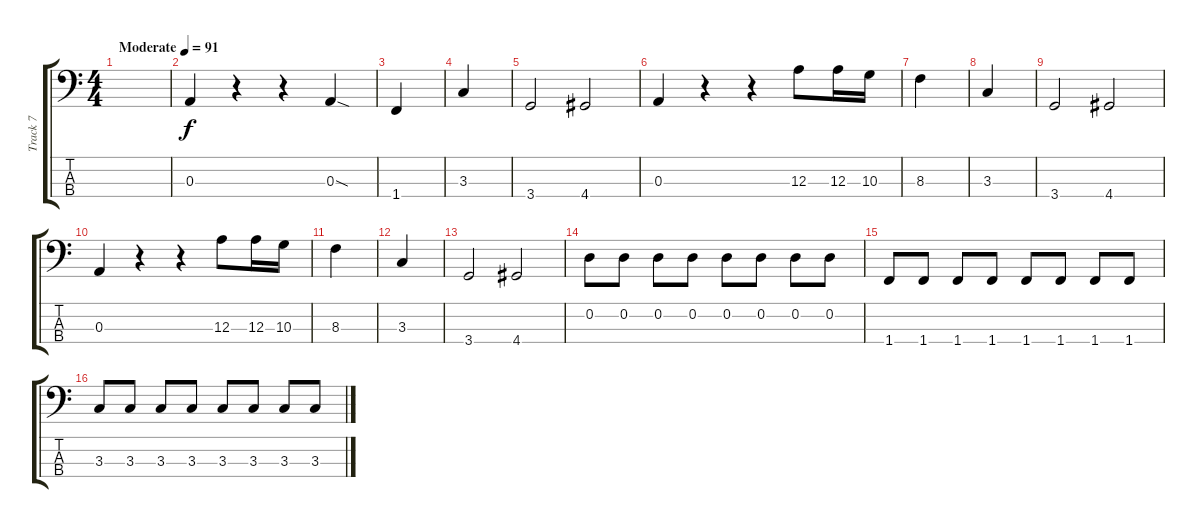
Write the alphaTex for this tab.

\track ("Track 7" "Track 7") {instrument electricbassfinger}
\staff {score tabs}
\tuning (G2 D2 A1 E1) {hide}
\ts (4 4)
\tempo (91 "Moderate")
\clef f4
\ks c
|
0.3.4 r.4 r.4 0.3{sod}.4 |
1.4.4 |
3.3.4 |
3.4.2 4.4.2 |
0.3.4 r.4 r.4 12.3.8 12.3.16 10.3.16 |
8.3.4 |
3.3.4 |
3.4.2 4.4.2 |
0.3.4 r.4 r.4 12.3.8 12.3.16 10.3.16 |
8.3.4 |
3.3.4 |
3.4.2 4.4.2 |
0.2.8 0.2.8 0.2.8 0.2.8 0.2.8 0.2.8 0.2.8 0.2.8 |
1.4.8 1.4.8 1.4.8 1.4.8 1.4.8 1.4.8 1.4.8 1.4.8 |
3.3.8 3.3.8 3.3.8 3.3.8 3.3.8 3.3.8 3.3.8 3.3.8
